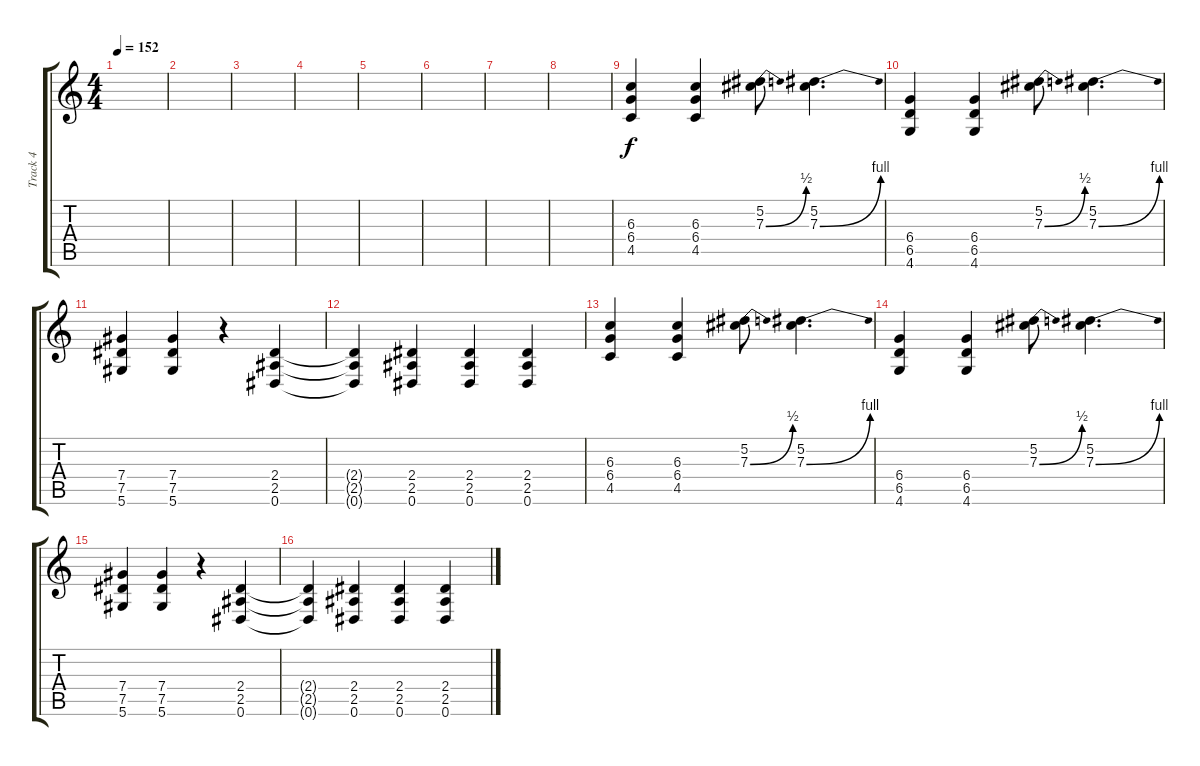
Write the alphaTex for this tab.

\track ("Track 4" "Track 4") {instrument distortionguitar}
\staff {score tabs}
\tuning (Eb4 Bb3 Gb3 Db3 Ab2 Eb2) {hide}
\ts (4 4)
\tempo 152
\clef g2
\ks c
|
|
|
|
|
|
|
|
(6.3 6.4 4.5).4 (6.3 6.4 4.5).4 (5.2 7.3{be (bend 0 0 60 2)}).8 (5.2 7.3{be (bend 0 0 60 4)}).4{d} |
(6.4 6.5 4.6).4 (6.4 6.5 4.6).4 (5.2 7.3{be (bend 0 0 60 2)}).8 (5.2 7.3{be (bend 0 0 60 4)}).4{d} |
(7.4 7.5 5.6).4 (7.4 7.5 5.6).4 r.4 (2.4 2.5 0.6).4 |
(2.4{t} 2.5{t} 0.6{t}).4 (2.4 2.5 0.6).4 (2.4 2.5 0.6).4 (2.4 2.5 0.6).4 |
(6.3 6.4 4.5).4 (6.3 6.4 4.5).4 (5.2 7.3{be (bend 0 0 60 2)}).8 (5.2 7.3{be (bend 0 0 60 4)}).4{d} |
(6.4 6.5 4.6).4 (6.4 6.5 4.6).4 (5.2 7.3{be (bend 0 0 60 2)}).8 (5.2 7.3{be (bend 0 0 60 4)}).4{d} |
(7.4 7.5 5.6).4 (7.4 7.5 5.6).4 r.4 (2.4 2.5 0.6).4 |
(2.4{t} 2.5{t} 0.6{t}).4 (2.4 2.5 0.6).4 (2.4 2.5 0.6).4 (2.4 2.5 0.6).4
